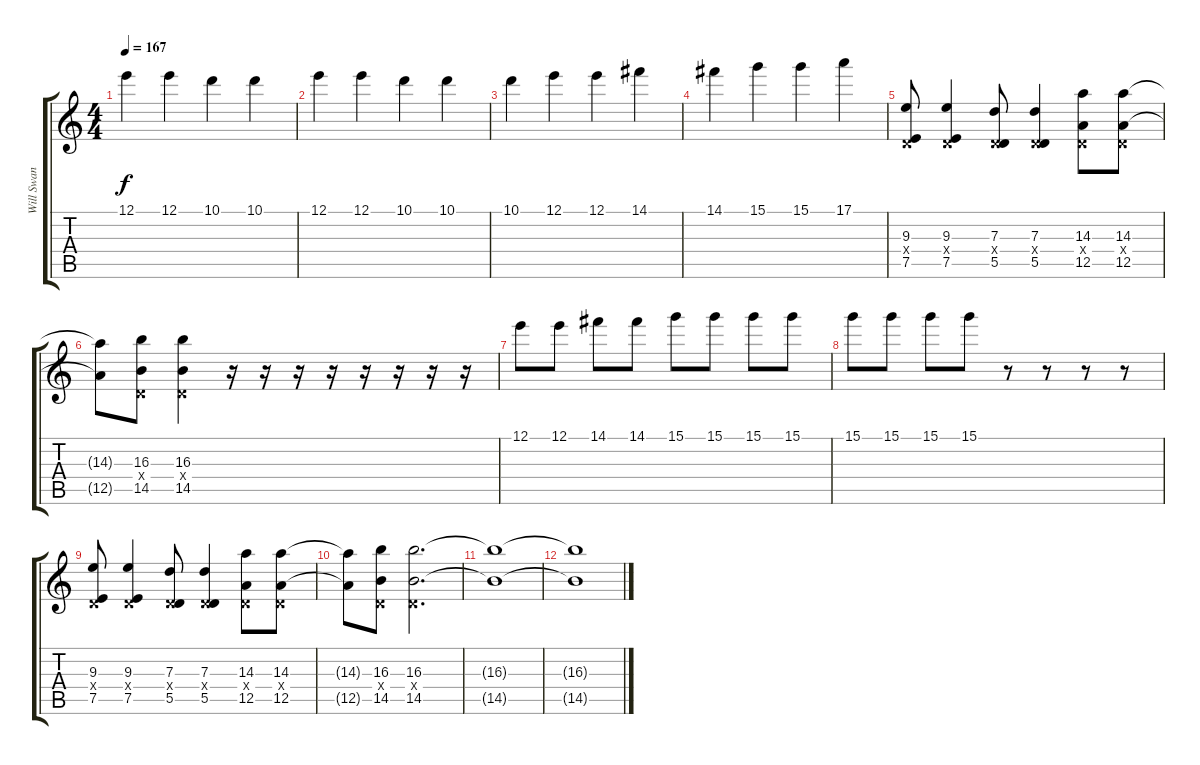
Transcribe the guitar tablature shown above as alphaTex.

\track ("Will Swan" "Will Swan") {instrument distortionguitar}
\staff {score tabs}
\tuning (E4 B3 G3 D3 A2 D2) {hide}
\ts (4 4)
\tempo 167
\clef g2
\ks c
12.1.4{dy f} 12.1.4 10.1.4 10.1.4 |
12.1.4 12.1.4 10.1.4 10.1.4 |
10.1.4 12.1.4 12.1.4 14.1.4 |
14.1.4 15.1.4 15.1.4 17.1.4 |
(9.3 0.4{x} 7.5).8 (9.3 0.4{x} 7.5).4 (7.3 0.4{x} 5.5).8 (7.3 0.4{x} 5.5).4 (14.3 0.4{x} 12.5).8 (14.3 0.4{x} 12.5).8 |
(14.3{t} 12.5{t}).8 (16.3 0.4{x} 14.5).8 (16.3 0.4{x} 14.5).4 r.16 r.16 r.16 r.16 r.16 r.16 r.16 r.16 |
12.1.8 12.1.8 14.1.8 14.1.8 15.1.8 15.1.8 15.1.8 15.1.8 |
15.1.8 15.1.8 15.1.8 15.1.8 r.8 r.8 r.8 r.8 |
(9.3 0.4{x} 7.5).8 (9.3 0.4{x} 7.5).4 (7.3 0.4{x} 5.5).8 (7.3 0.4{x} 5.5).4 (14.3 0.4{x} 12.5).8 (14.3 0.4{x} 12.5).8 |
(14.3{t} 12.5{t}).8 (16.3 0.4{x} 14.5).8 (16.3 0.4{x} 14.5).2{d} |
(16.3{t} 14.5{t}).1 |
(16.3{t} 14.5{t}).1
